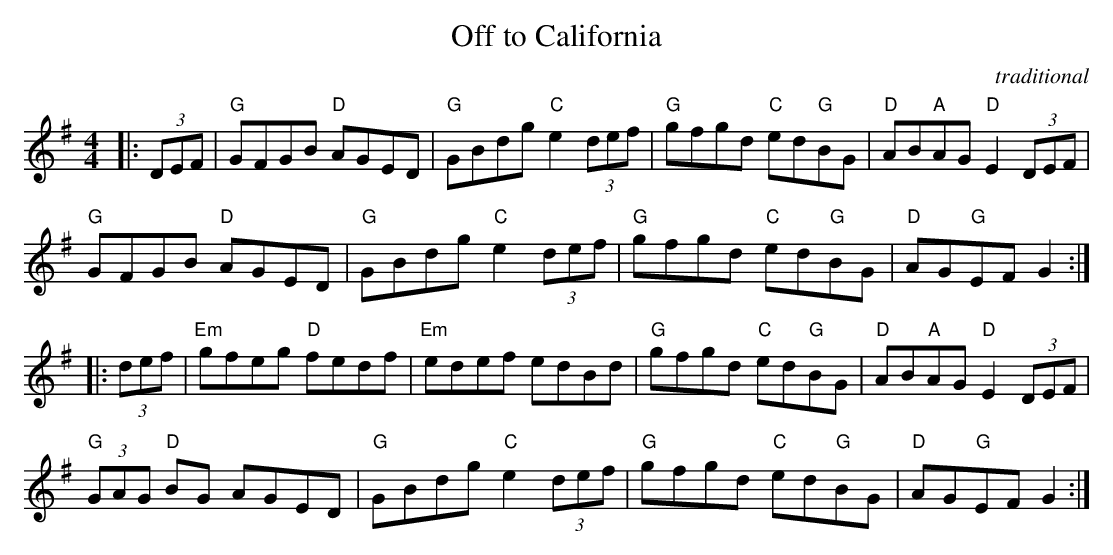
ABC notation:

X:1
T:Off to California
M:4/4
L:1/8
C:traditional
K:G
|:(3DEF|"G"GFGB "D"AGED|"G"GBdg "C"e2 (3def|"G"gfgd "C"ed"G"BG|"D"AB"A"AG "D"E2 (3DEF|!
"G"GFGB "D"AGED|"G"GBdg "C"e2 (3def|"G"gfgd "C"ed"G"BG|"D"AG"G"EF G2:|!
|:(3def|"Em"gfeg "D"fedf|"Em"edef edBd|"G"gfgd "C"ed"G"BG|"D"AB"A"AG"D"E2 (3DEF|!
"G"(3GAG "D"BG AGED|"G"GBdg "C"e2 (3def|"G"gfgd "C"ed"G"BG|"D"AG"G"EF G2:|
